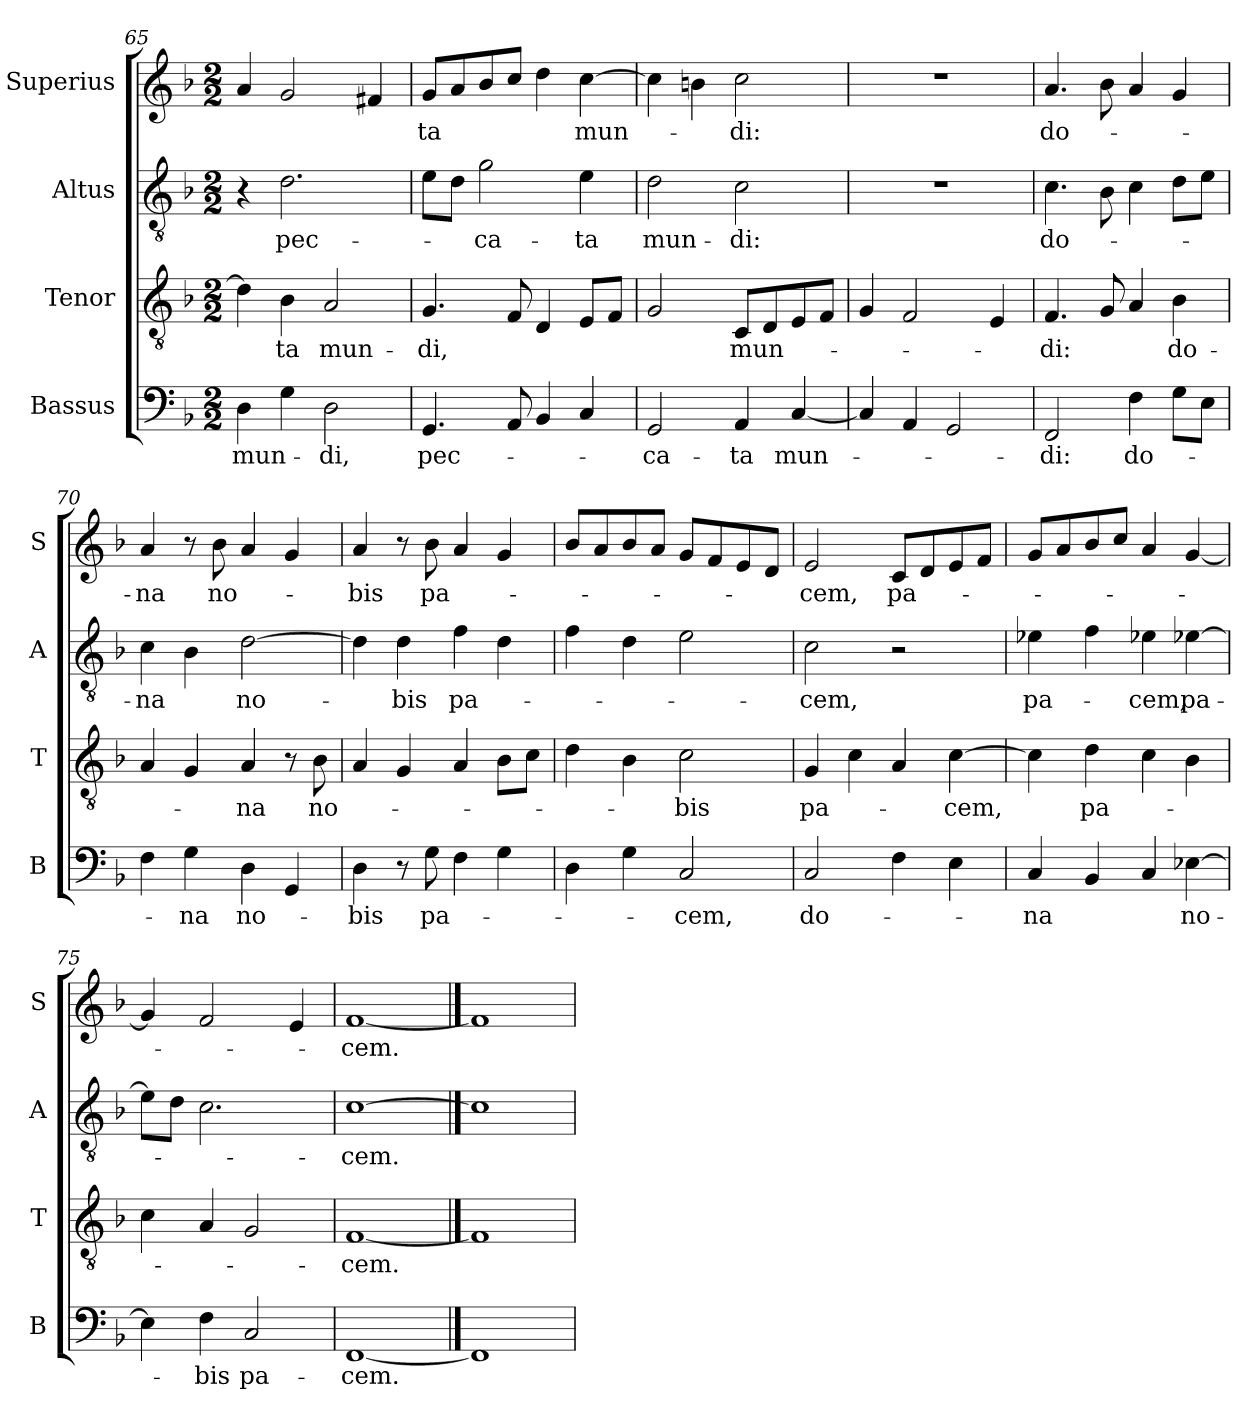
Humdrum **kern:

**kern	**text	**kern	**text	**kern	**text	**kern	**text
*part4	*part4	*part3	*part3	*part2	*part2	*part1	*part1
*staff4	*staff4	*staff3	*staff3	*staff2	*staff2	*staff1	*staff1
*I"Bassus	*	*I"Tenor	*	*I"Altus	*	*I"Superius	*
*I'B	*	*I'T	*	*I'A	*	*I'S	*
*clefF4	*	*clefGv2	*	*clefGv2	*	*clefG2	*
*k[b-]	*	*k[b-]	*	*k[b-]	*	*k[b-]	*
*M2/2	*	*M2/2	*	*M2/2	*	*M2/2	*
=65	=65	=65	=65	=65	=65	=65	=65
!	!LO:LY:i	!	!	!	!	!	!
4D	mun-	4d]	.	4r	.	4a	.
!	!	!	!LO:LY:i	!	!LO:LY:i	!	!
4G	.	4B-	-ta	2.d	pec-	2g	.
!	!LO:LY:i	!	!LO:LY:i	!	!	!	!
2D	-di,	2A	mun-	.	.	.	.
.	.	.	.	.	.	4f#X	.
=66	=66	=66	=66	=66	=66	=66	=66
!	!LO:LY:i	!	!LO:LY:i	!	!	!	!LO:LY:i
4.GG	pec-	4.G	-di,	8eL	.	8gL	-ta
.	.	.	.	8dJ	.	8a	.
!	!	!	!	!	!LO:LY:i	!	!
.	.	.	.	2g	-ca-	8b-	.
8AA	.	8F	.	.	.	8ccJ	.
4BB-	.	4D	.	.	.	4dd	.
!	!	!	!	!	!LO:LY:i	!	!LO:LY:i
4C	.	8EL	.	4e	-ta	[4cc	mun-
.	.	8FJ	.	.	.	.	.
=67	=67	=67	=67	=67	=67	=67	=67
!	!LO:LY:i	!	!	!	!LO:LY:i	!	!
2GG	-ca-	2G	.	2d	mun-	4cc]	.
.	.	.	.	.	.	4bn	.
!	!LO:LY:i	!	!LO:LY:i	!	!LO:LY:i	!	!LO:LY:i
4AA	-ta	8CL	mun-	2c	-di:	2cc	-di:
.	.	8D	.	.	.	.	.
!	!LO:LY:i	!	!	!	!	!	!
[4C	mun-	8E	.	.	.	.	.
.	.	8FJ	.	.	.	.	.
=68	=68	=68	=68	=68	=68	=68	=68
4C]	.	4G	.	1r	.	1r	.
4AA	.	2F	.	.	.	.	.
2GG	.	.	.	.	.	.	.
.	.	4E	.	.	.	.	.
=69	=69	=69	=69	=69	=69	=69	=69
!	!LO:LY:i	!	!LO:LY:i	!	!	!	!
2FF	-di:	4.F	-di:	4.c	do-	4.a	do-
.	.	8G	.	8B-	.	8b-	.
!	!LO:LY:i	!	!	!	!	!	!
4F	do-	4A	.	4c	.	4a	.
!	!	!	!LO:LY:i	!	!	!	!
8GL	.	4B-	do-	8dL	.	4g	.
8EJ	.	.	.	8eJ	.	.	.
=70	=70	=70	=70	=70	=70	=70	=70
4F	.	4A	.	4c	-na	4a	-na
!	!LO:LY:i	!	!	!	!	!	!
4G	-na	4G	.	4B-	.	8r	.
.	.	.	.	.	.	8b-	no-
!	!LO:LY:i	!	!LO:LY:i	!	!	!	!
4D	no-	4A	-na	[2d	no-	4a	.
4GG	.	8r	.	.	.	4g	.
!	!	!	!LO:LY:i	!	!	!	!
.	.	8B-	no-	.	.	.	.
=71	=71	=71	=71	=71	=71	=71	=71
!	!LO:LY:i	!	!	!	!	!	!
4D	-bis	4A	.	4d]	.	4a	-bis
8r	.	4G	.	4d	-bis	8r	.
!	!LO:LY:i	!	!	!	!	!	!
8G	pa-	.	.	.	.	8b-	pa-
!	!	!	!	!	!LO:LY:i	!	!
4F	.	4A	.	4f	pa-	4a	.
4G	.	8B-L	.	4d	.	4g	.
.	.	8cJ	.	.	.	.	.
=72	=72	=72	=72	=72	=72	=72	=72
4D	.	4d	.	4f	.	8b-L	.
.	.	.	.	.	.	8a	.
4G	.	4B-	.	4d	.	8b-	.
.	.	.	.	.	.	8aJ	.
!	!LO:LY:i	!	!LO:LY:i	!	!	!	!
2C	-cem,	2c	-bis	2e	.	8gL	.
.	.	.	.	.	.	8f	.
.	.	.	.	.	.	8e	.
.	.	.	.	.	.	8dJ	.
=73	=73	=73	=73	=73	=73	=73	=73
!	!LO:LY:i	!	!LO:LY:i	!	!LO:LY:i	!	!
2C	do-	4G	pa-	2c	-cem,	2e	-cem,
.	.	4c	.	.	.	.	.
!	!	!	!	!	!	!	!LO:LY:i
4F	.	4A	.	2r	.	8cL	pa-
.	.	.	.	.	.	8d	.
!	!	!	!LO:LY:i	!	!	!	!
4E	.	[4c	-cem,	.	.	8e	.
.	.	.	.	.	.	8fJ	.
=74	=74	=74	=74	=74	=74	=74	=74
!	!LO:LY:i	!	!	!	!	!	!
4C	-na	4c]	.	4e-X	pa-	8gL	.
.	.	.	.	.	.	8a	.
!	!	!	!LO:LY:i	!	!	!	!
4BB-	.	4d	pa-	4f	.	8b-	.
.	.	.	.	.	.	8ccJ	.
4C	.	4c	.	4e-X	-cem,	4a	.
!	!LO:LY:i	!	!	!	!LO:LY:i	!	!
[4E-X	no-	4B-	.	[4e-X	pa-	[4g	.
=75	=75	=75	=75	=75	=75	=75	=75
4E-]	.	4c	.	8e-L]	.	4g]	.
.	.	.	.	8dJ	.	.	.
!	!LO:LY:i	!	!	!	!	!	!
4F	-bis	4A	.	2.c	.	2f	.
!	!LO:LY:i	!	!	!	!	!	!
2C	pa-	2G	.	.	.	.	.
.	.	.	.	.	.	4e	.
=76	=76	=76	=76	=76	=76	=76	=76
!	!LO:LY:i	!	!LO:LY:i	!	!LO:LY:i	!	!LO:LY:i
[1FF	-cem.	[1F	-cem.	[1c	-cem.	[1f	-cem.
==77	==77	==77	==77	==77	==77	==77	==77
1FF]	.	1F]	.	1c]	.	1f]	.
=	=	=	=	=	=	=	=
*-	*-	*-	*-	*-	*-	*-	*-
